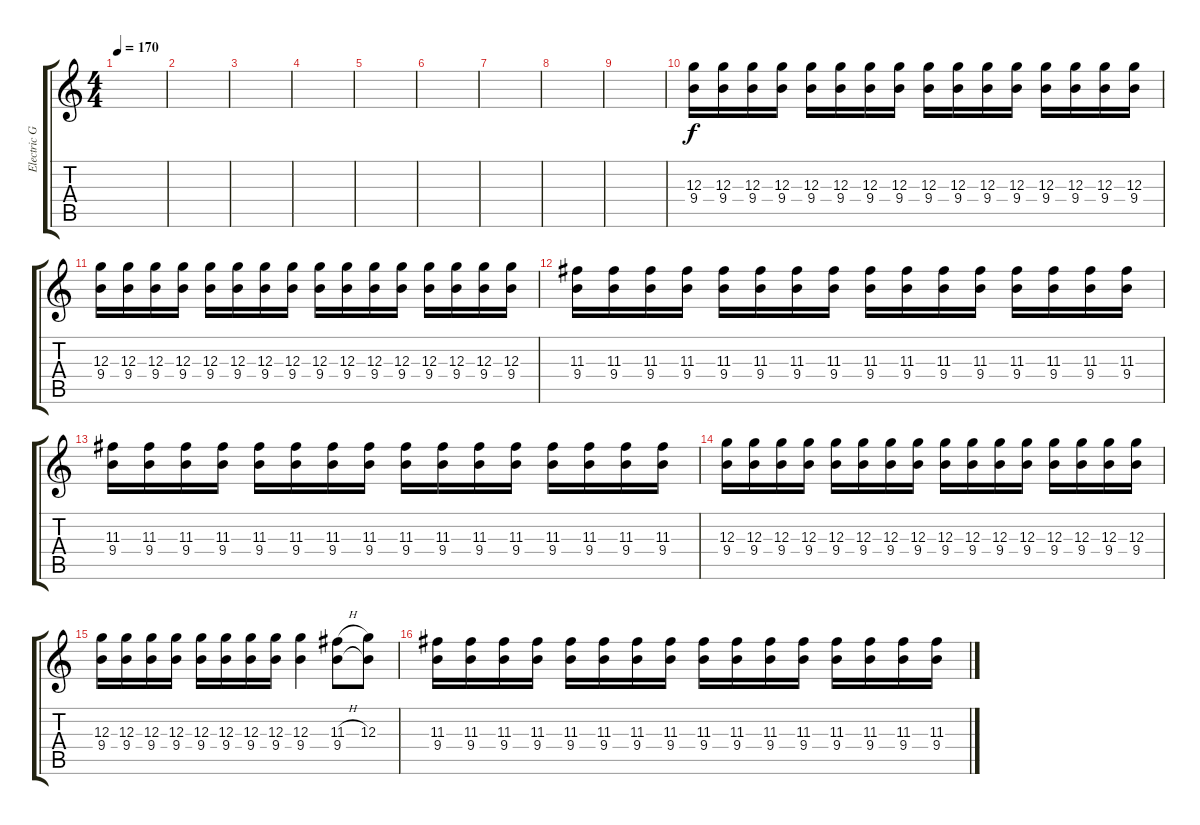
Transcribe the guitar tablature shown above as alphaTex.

\track ("Electric Guitar" "Electric G") {instrument overdrivenguitar}
\staff {score tabs}
\tuning (E4 B3 G3 D3 A2 E2) {hide}
\ts (4 4)
\tempo 170
\clef g2
\ks c
|
|
|
|
|
|
|
|
|
(12.3 9.4).16{dy f} (12.3 9.4).16 (12.3 9.4).16 (12.3 9.4).16 (12.3 9.4).16 (12.3 9.4).16 (12.3 9.4).16 (12.3 9.4).16 (12.3 9.4).16 (12.3 9.4).16 (12.3 9.4).16 (12.3 9.4).16 (12.3 9.4).16 (12.3 9.4).16 (12.3 9.4).16 (12.3 9.4).16 |
(12.3 9.4).16 (12.3 9.4).16 (12.3 9.4).16 (12.3 9.4).16 (12.3 9.4).16 (12.3 9.4).16 (12.3 9.4).16 (12.3 9.4).16 (12.3 9.4).16 (12.3 9.4).16 (12.3 9.4).16 (12.3 9.4).16 (12.3 9.4).16 (12.3 9.4).16 (12.3 9.4).16 (12.3 9.4).16 |
(11.3 9.4).16 (11.3 9.4).16 (11.3 9.4).16 (11.3 9.4).16 (11.3 9.4).16 (11.3 9.4).16 (11.3 9.4).16 (11.3 9.4).16 (11.3 9.4).16 (11.3 9.4).16 (11.3 9.4).16 (11.3 9.4).16 (11.3 9.4).16 (11.3 9.4).16 (11.3 9.4).16 (11.3 9.4).16 |
(11.3 9.4).16 (11.3 9.4).16 (11.3 9.4).16 (11.3 9.4).16 (11.3 9.4).16 (11.3 9.4).16 (11.3 9.4).16 (11.3 9.4).16 (11.3 9.4).16 (11.3 9.4).16 (11.3 9.4).16 (11.3 9.4).16 (11.3 9.4).16 (11.3 9.4).16 (11.3 9.4).16 (11.3 9.4).16 |
(12.3 9.4).16 (12.3 9.4).16 (12.3 9.4).16 (12.3 9.4).16 (12.3 9.4).16 (12.3 9.4).16 (12.3 9.4).16 (12.3 9.4).16 (12.3 9.4).16 (12.3 9.4).16 (12.3 9.4).16 (12.3 9.4).16 (12.3 9.4).16 (12.3 9.4).16 (12.3 9.4).16 (12.3 9.4).16 |
(12.3 9.4).16 (12.3 9.4).16 (12.3 9.4).16 (12.3 9.4).16 (12.3 9.4).16 (12.3 9.4).16 (12.3 9.4).16 (12.3 9.4).16 (12.3 9.4).4 (11.3{h} 9.4).8 (12.3 9.4{t}).8 |
(11.3 9.4).16 (11.3 9.4).16 (11.3 9.4).16 (11.3 9.4).16 (11.3 9.4).16 (11.3 9.4).16 (11.3 9.4).16 (11.3 9.4).16 (11.3 9.4).16 (11.3 9.4).16 (11.3 9.4).16 (11.3 9.4).16 (11.3 9.4).16 (11.3 9.4).16 (11.3 9.4).16 (11.3 9.4).16
